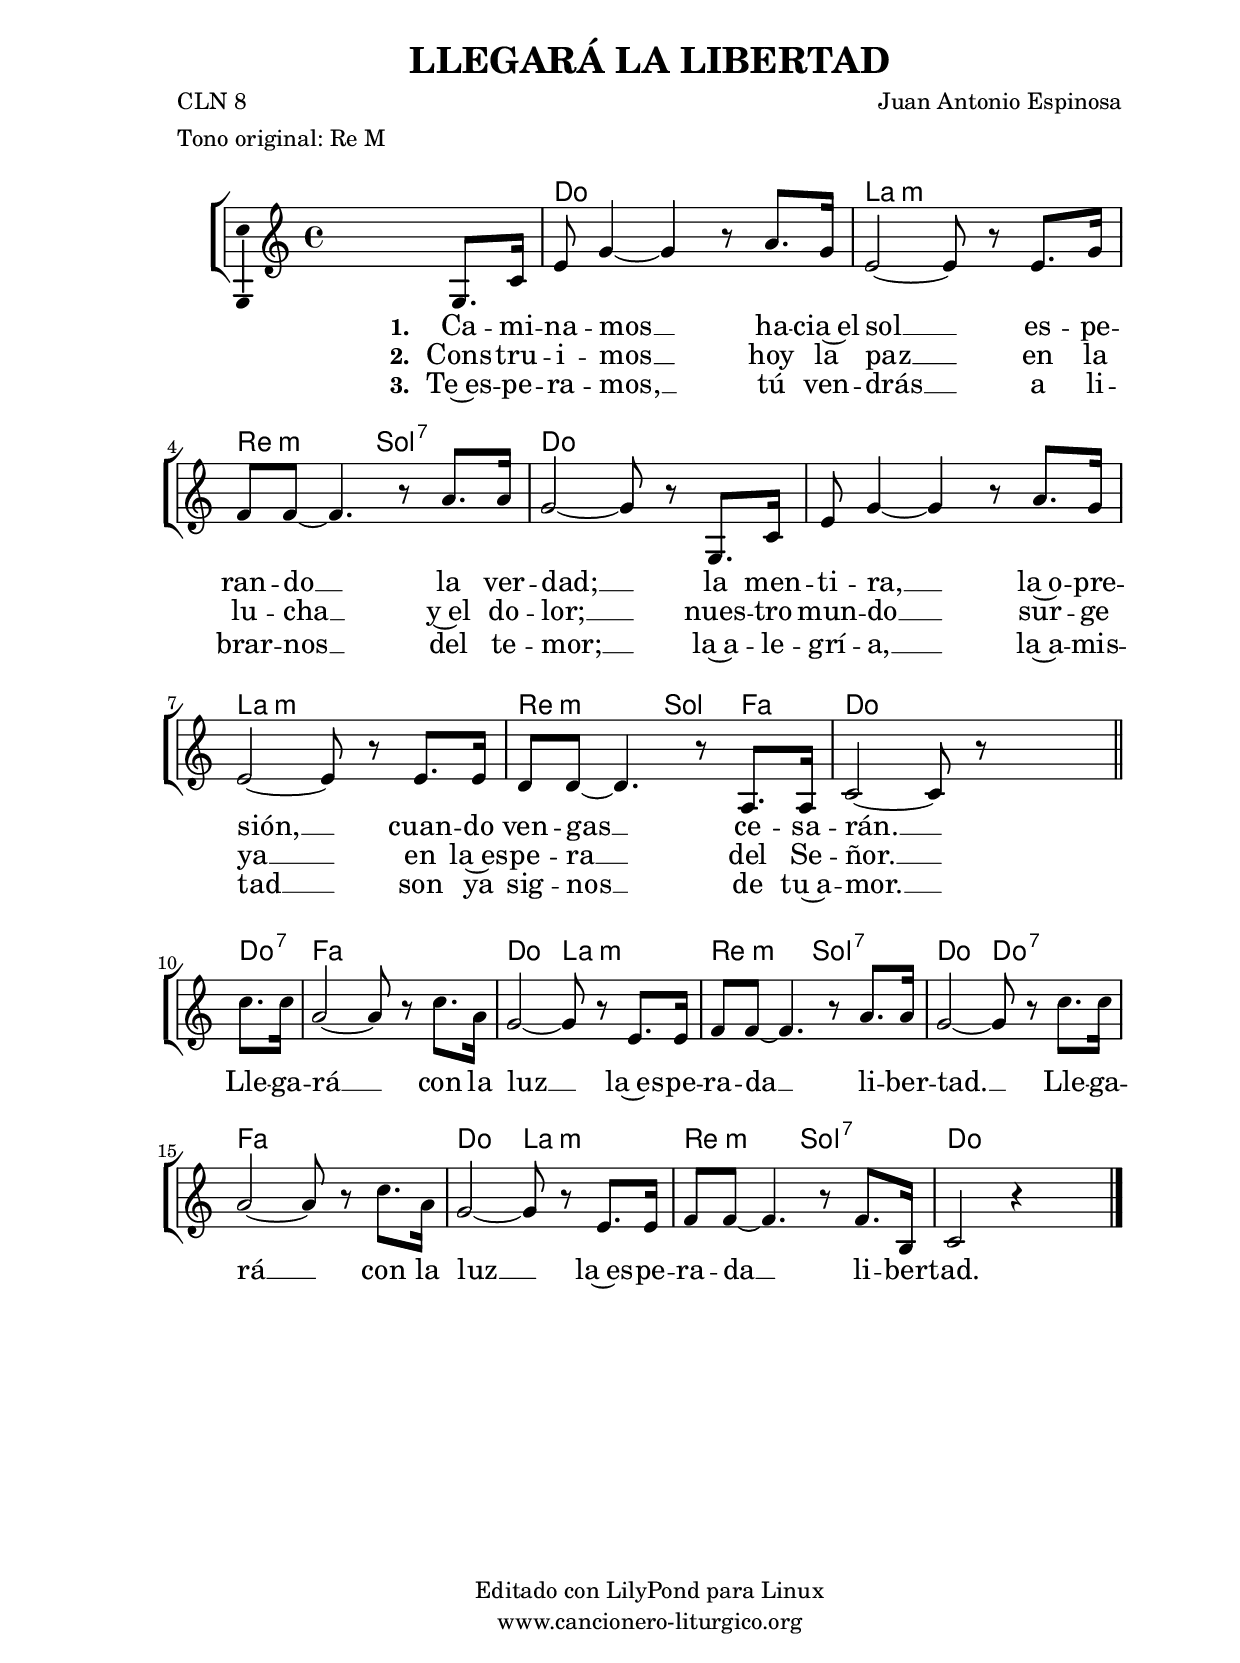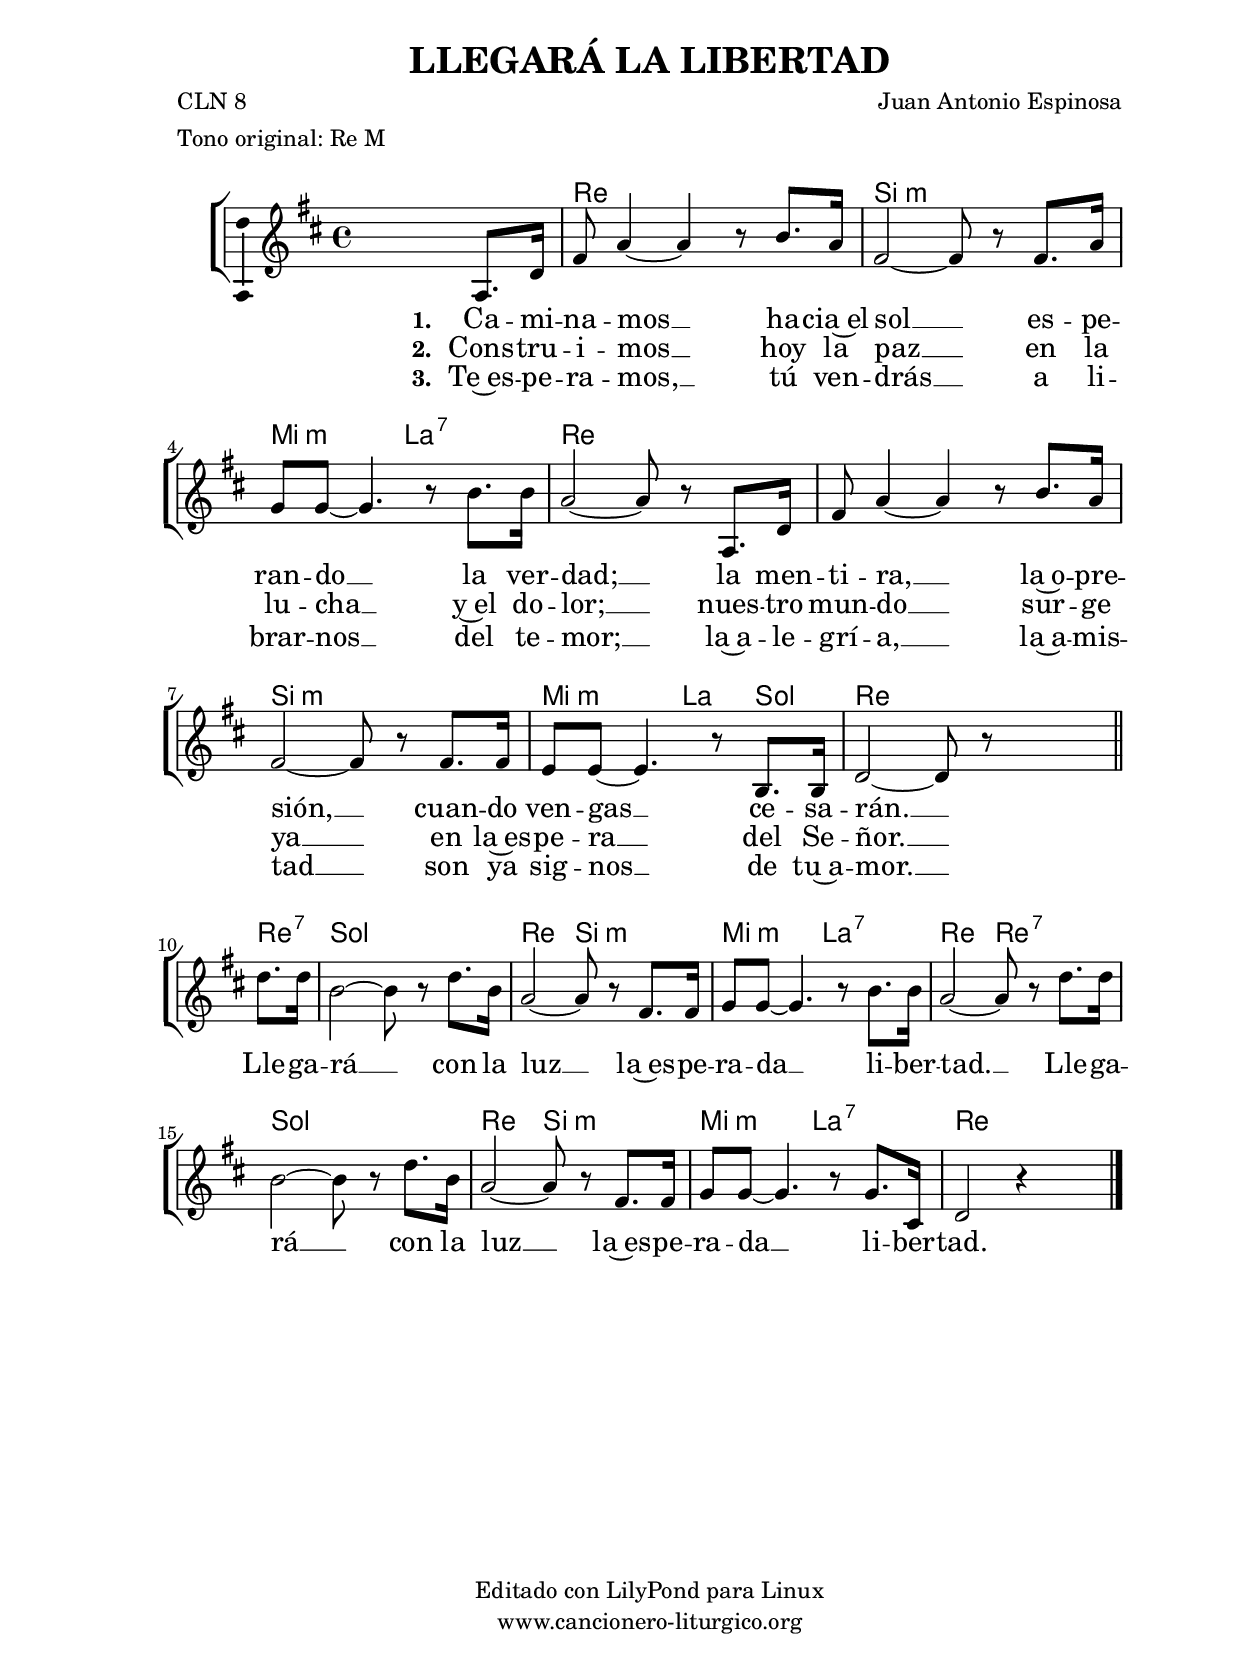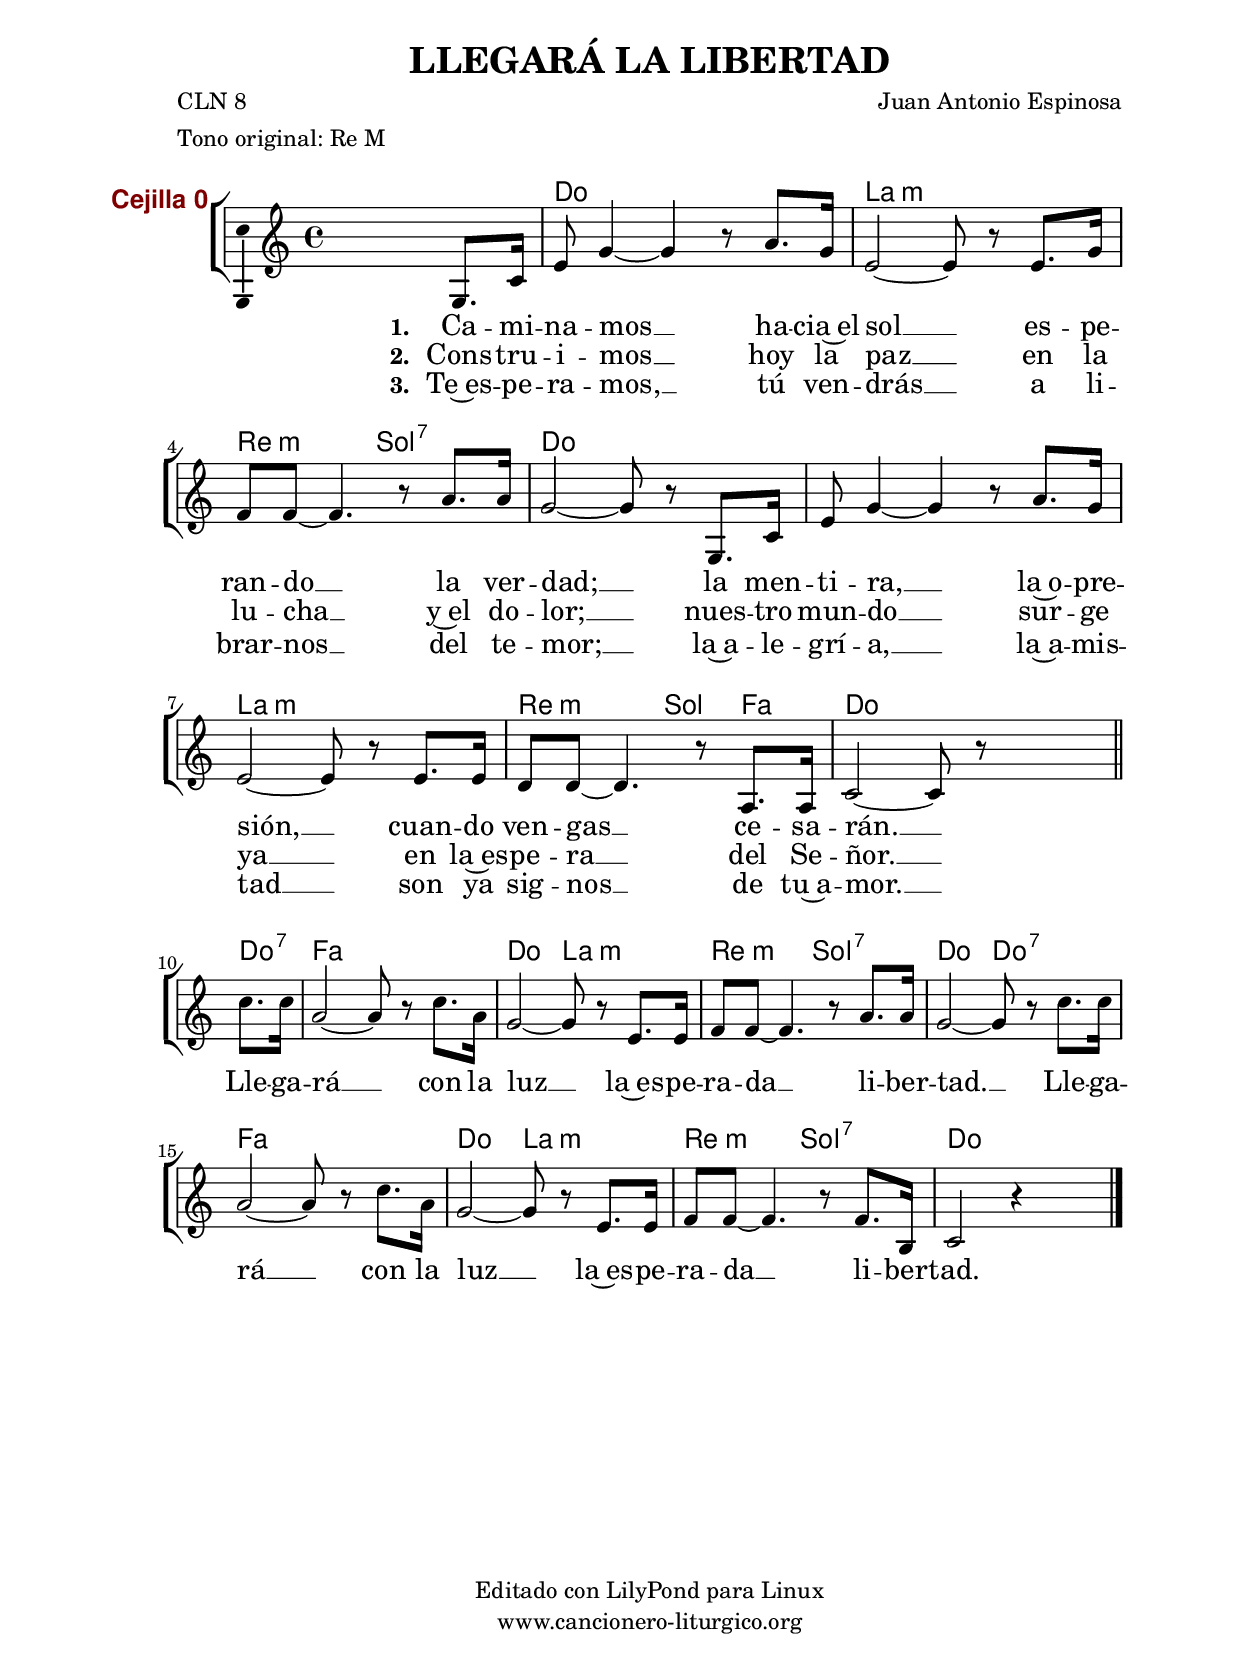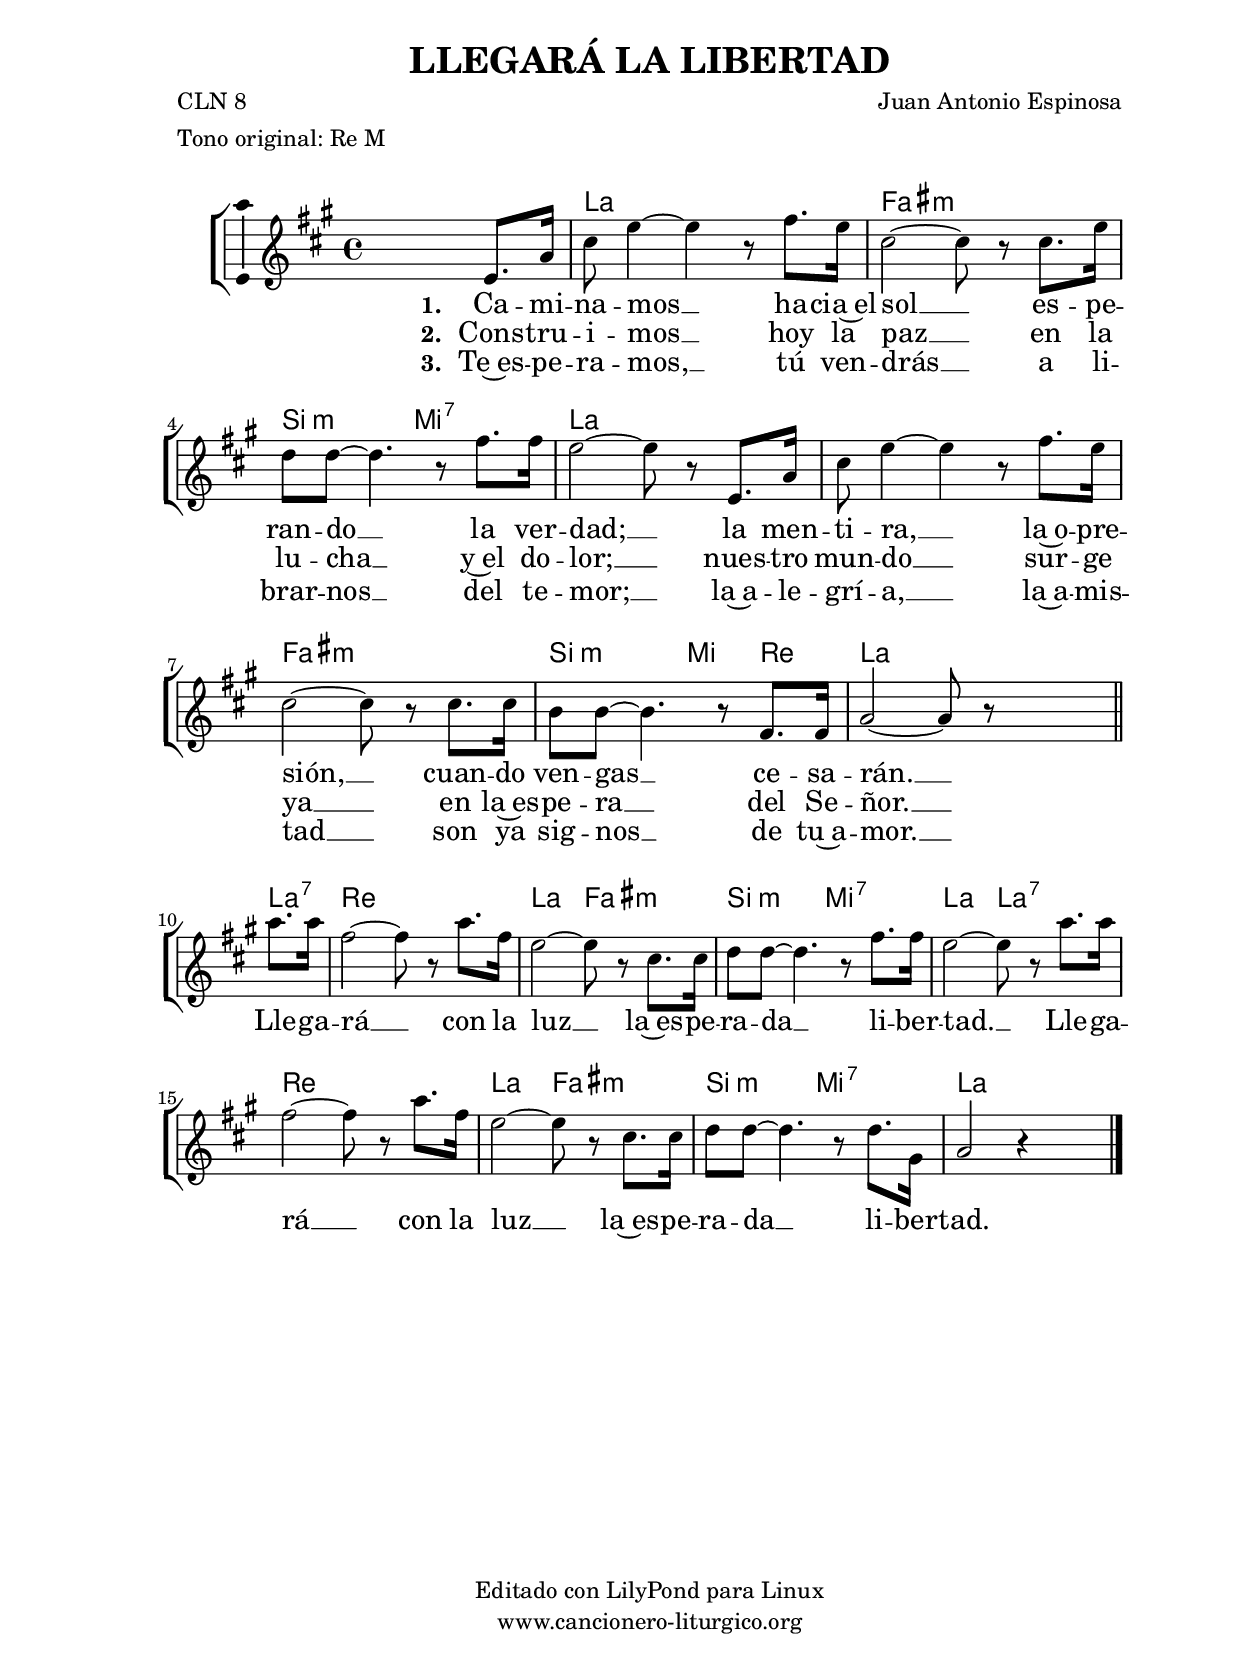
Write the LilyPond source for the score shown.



%versión de lilypond para la que se ha escrito esta partitura:
\version "2.16.0"

	%Tamaño papel
	#(set-default-paper-size "a4")
	%Tamaño partitura
	#(set-global-staff-size 20)
	%No responde al pulsar sobre una nota
	#(ly:set-option 'point-and-click #f)

%parámetros del encabezamiento:
\header {
	title = "LLEGARÁ LA LIBERTAD"
	subtitle = ""
	composer = "Juan Antonio Espinosa"
	poet = "CLN 8"
	meter = "Tono original: Re M"
	arranger = ""
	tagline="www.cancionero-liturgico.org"
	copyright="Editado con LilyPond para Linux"
	tiempo = ""
	usos = "Comunión, Salida"
	letra = ""
	}

%parámetros asociados al papel:
\paper  {
	oddHeaderMarkup = \markup {\fill-line { \on-the-fly #not-first-page \fromproperty #'header:title \on-the-fly #not-first-page \fromproperty #'header:composer }}
	evenHeaderMarkup = \markup {\fill-line { \fromproperty #'header:composer \fromproperty #'header:title }}
	#(set-paper-size "a4")
	print-page-number = ##f
	first-page-number = 1
	print-first-page-number = ##f
%	head-separation = 3.0 \cm
	top-margin = 2.0 \cm
	bottom-margin = 0.5\cm
%%%	bottom-margin = 0.1\cm
	left-margin = 3.0 \cm
	line-width = 16.0 \cm 
	indent = 8\mm
	interscoreline = 2.\mm
	between-system-space = 15\mm
%	para que las partituras no llenen la hoja:
	ragged-bottom = ##t
%	idem para la última hoja:
	ragged-last-bottom = ##f
%	para que las partituras llenen el ancho del papel:
	ragged-last = ##f
	after-title-space = 2.5 \cm
%page-count=1
%system-count=8

	%Flexible Vertical Spacing
%	markup-markup-spacing =
%	#'((basic-distance . 15) (minimum-distance . 15) (padding . 3))
	markup-system-spacing =
	#'((basic-distance . 15) (minimum-distance . 15) (padding . 3))
	system-system-spacing =
	#'((basic-distance . 15) (minimum-distance . 15) (padding . 3))
	score-system-spacing =
	#'((basic-distance . 15) (minimum-distance . 15) (padding . 5))
%	top-system-spacing = % header
%	#'((basic-distance . 8) (minimum-distance . 0) (padding . 0))
%	top-markup-spacing =
%	#'((basic-distance . 20) (minimum-distance . 20) (padding . 0))
	last-bottom-spacing = % footer
	#'((basic-distance . 5) (minimum-distance . 5) (padding . 0))
%	score-markup-spacing =
%	#'((basic-distance . 16) (minimum-distance . 13) (padding . 0))

	}


%parámetros que afectan a toda la partitura:
global =  {
	%clave de sol (G):
	\clef G
	%armadura:
	\transpose d c
	\key d \major
	\tempo 4=100
	\set Score.tempoHideNote = ##t
	}


acordes = {
	\italianChords
	\chordmode {
	\transpose d c
{

s1
d1 b:m e2:m a:7 d1 d b:m e2:m a4 g d1

s2 s4 d:7 g1 d2 b:m e:m a:7 d d:7 g1 d2 b:m e2:m a:7 d1

	}
	}
}

melodia = 

	\transpose d c
{
	\relative c'{
	\time 4/4

s2 s4 a8. d16
fis8 a4~a r8 b8. a16
fis2~fis8 r8 fis8. a16
g8 g8~g4. r8 b8. b16
a2~a8 r8 a,8. d16
fis8 a4~a r8 b8. a16
fis2~fis8 r8 fis8. fis16
e8 e8~e4. r8 b8. b16
d2~d8 r8 s4

\break
\bar "||"

s2 s4 d'8. d16
b2~b8 r8 d8. b16
a2~a8 r8 fis8. fis16
g8 g~g4. r8 b8. b16
a2~a8 r8 d8. d16
b2~b8 r8 d8. b16
a2~a8 r8 fis8. fis16
g8 g~g4. r8 g8. cis,16
d2 r4 s4

\bar "|."
	}
	}


texto = \lyricmode {

\set stanza =#"1. " Ca -- mi -- na -- mos __ ha -- cia~el sol __
es -- pe -- ran -- do __ la ver -- dad; __
la men -- ti -- ra, __ la~o -- pre -- sión, __
cuan -- do ven -- gas __ ce -- sa -- rán. __

Lle -- ga -- rá __ con la luz __
la~es -- pe -- ra -- da __ li -- ber -- tad. __
Lle -- ga -- rá __ con la luz __
la~es -- pe -- ra -- da __ li -- ber -- tad.

	}

textodos = \lyricmode {

\set stanza =#"2. " Cons -- tru -- i -- mos __ hoy la paz __
en la lu -- cha __ y~el do -- lor; __
nues -- tro mun -- do __ sur -- ge ya __
en la~es -- pe -- ra __ del Se -- ñor. __

	}

textotres = \lyricmode {

\set stanza =#"3. " Te~es -- pe -- ra -- mos, __ tú ven -- drás __
a li -- brar -- nos __ del te -- mor; __
la~a -- le -- grí -- a, __ la~a -- mis -- tad __
son ya sig -- nos __ de tu~a -- mor. __

	}


acordesStaff = \context ChordNames = acordesStaff <<
	\set chordChanges = ##t
	\acordes
	>>


%%%%%%%%%%%%%%%%%%%%%%%%%%%%%%%%%%% CEJILLA %%%%%%%%%%%%%%%%%%%%%%%%%%%%%%%%%%%
acordescejilla = {
%%%	\override ChordNames.ChordName #'font-size = #-1
%%%	\override ChordNames.ChordName #'font-series = #'bold
	\transpose c c {
		\acordes
		}
	}

acordescejillaStaff = \context ChordNames = acordescejillaStaff <<
	\set Staff.instrumentName = \markup \with-color #darkred \larger \bold \sans "Cejilla 0"
	\set chordChanges = ##t
	\acordescejilla
	>>
%%%%%%%%%%%%%%%%%%%%%%%%%%%%%%%%%%% CEJILLA %%%%%%%%%%%%%%%%%%%%%%%%%%%%%%%%%%%


vozStaff = \context Voice = vozStaff
\with {\consists "Ambitus_engraver"}
<<
%	\set Staff.instrumentName = ""
%	\set Staff.shortInstrumentName = ""
%	\set Staff.midiInstrument = #"clarinet"
%	\set Staff.midiInstrument = #"cello"
%	\set Staff.midiInstrument = #"flute"
	\set Staff.midiInstrument = #"electric guitar (jazz)"
%	\set Staff.midiInstrument = #"english horn"
%	\set Staff.midiInstrument = #"violin"
%	\set Staff.midiInstrument = #"glockenspiel"
	\set Staff.midiMinimumVolume = #0.7
	\set Staff.midiMaximumVolume = #0.9
	\global
	\melodia
	>>


textoStaff = \context Lyrics = textoStaff <<
	\lyricsto vozStaff \texto
	>>

textodosStaff = \context Lyrics = textodosStaff <<
	\lyricsto vozStaff \textodos
	>>

textotresStaff = \context Lyrics = textotresStaff <<
	\lyricsto vozStaff \textotres
	>>


\book {
	\score {
		\context ChoirStaff {
			\override StaffGroup.SystemStartBracket #'collapse-height = #1
			\override Score.SystemStartBar #'collapse-height = #1
			<<
			\acordesStaff
			\vozStaff
			\textoStaff
			\textodosStaff
			\textotresStaff
			>>
			}
		\layout {
	    		\context {
				\Lyrics
				\override LyricText #'font-size = #2
				}
	   		 \context {
				\Score
				\override StaffSymbol #'staff-space = #(magstep +3)
				}
			}
		}
	\score {
		\unfoldRepeats
		\context ChoirStaff {
			<<
			\acordesStaff
			\vozStaff
			>>
			}
		\midi {
	  		\context {
	  			\Score
				tempoWholesPerMinute = #(ly:make-moment 70 4)
				}
			}
		}
	}


%Partitura para guitarra
#(define output-suffix "G")
\book {
	\score {
		\context ChoirStaff {
			\override StaffGroup.SystemStartBracket #'collapse-height = #1
			\override Score.SystemStartBar #'collapse-height = #1
			<<
			\acordescejillaStaff
			\vozStaff
			\textoStaff
			\textodosStaff
			\textotresStaff
			>>
			}
		\layout {
%%%%%%%%%%%%%%%%%%%%%%%%%%%%%%%%%%% CEJILLA %%%%%%%%%%%%%%%%%%%%%%%%%%%%%%%%%%%
			\context {
				\ChordNames \consists Instrument_name_engraver
				}
%%%%%%%%%%%%%%%%%%%%%%%%%%%%%%%%%%% CEJILLA %%%%%%%%%%%%%%%%%%%%%%%%%%%%%%%%%%%
	    		\context {
				\Lyrics
				\override LyricText #'font-size = #2
				}
	   		 \context {
				\Score
				\override StaffSymbol #'staff-space = #(magstep +3)
				}
			}
		}
	}


#(define output-suffix "C")
\book {
	\score {
		\context ChoirStaff {
			\override StaffGroup.SystemStartBracket #'collapse-height = #1
			\override Score.SystemStartBar #'collapse-height = #1
\transpose c d
			<<
			\acordesStaff
			\vozStaff
			\textoStaff
			\textodosStaff
			\textotresStaff
			>>
			}
		\layout {
	    		\context {
				\Lyrics
				\override LyricText #'font-size = #2
				}
	   		 \context {
				\Score
				\override StaffSymbol #'staff-space = #(magstep +3)
				}
			}
		}
	}


#(define output-suffix "S")
\book {
	\score {
		\context ChoirStaff {
			\override StaffGroup.SystemStartBracket #'collapse-height = #1
			\override Score.SystemStartBar #'collapse-height = #1
\transpose c a
			<<
			\acordesStaff
			\vozStaff
			\textoStaff
			\textodosStaff
			\textotresStaff
			>>
			}
		\layout {
	    		\context {
				\Lyrics
				\override LyricText #'font-size = #2
				}
	   		 \context {
				\Score
				\override StaffSymbol #'staff-space = #(magstep +3)
				}
			}
		}
	}


